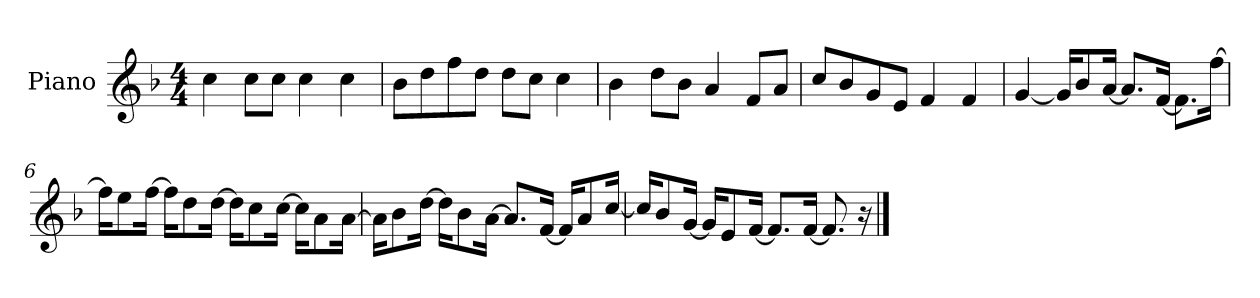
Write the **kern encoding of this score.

**kern
*part1
*staff1
*I"Piano
*I'P-no
*clefG2
*k[b-]
*M4/4
*MM90
=1
4cc\
8cc\L
8cc\J
4cc\
4cc\
=2
8b-\L
8dd\
8ff\
8dd\J
8dd\L
8cc\J
4cc\
=3
4b-\
8dd\L
8b-\J
4a/
8f/L
8a/J
=4
8cc/L
8b-/
8g/
8e/J
4f/
4f/
=5
[4g/
16g/KL]
8b-/
[16a/Jk
8.a/L]
[16f/Jk
8.f\L]
[16ff\Jk
!!LO:LB:g=z
=6
16ff\KL]
8ee\
[16ff\Jk
16ff\KL]
8dd\
[16dd\Jk
16dd\KL]
8cc\
[16cc\Jk
16cc\KL]
8a\
[16a\Jk
=7
16a\KL]
8b-\
[16dd\Jk
16dd\KL]
8b-\
[16a\Jk
8.a/L]
[16f/Jk
16f/KL]
8a/
[16cc/Jk
=8
16cc/KL]
8b-/
[16g/Jk
16g/KL]
8e/
[16f/Jk
8.f/L]
[16f/Jk
8.f/]
16r
==
*-
